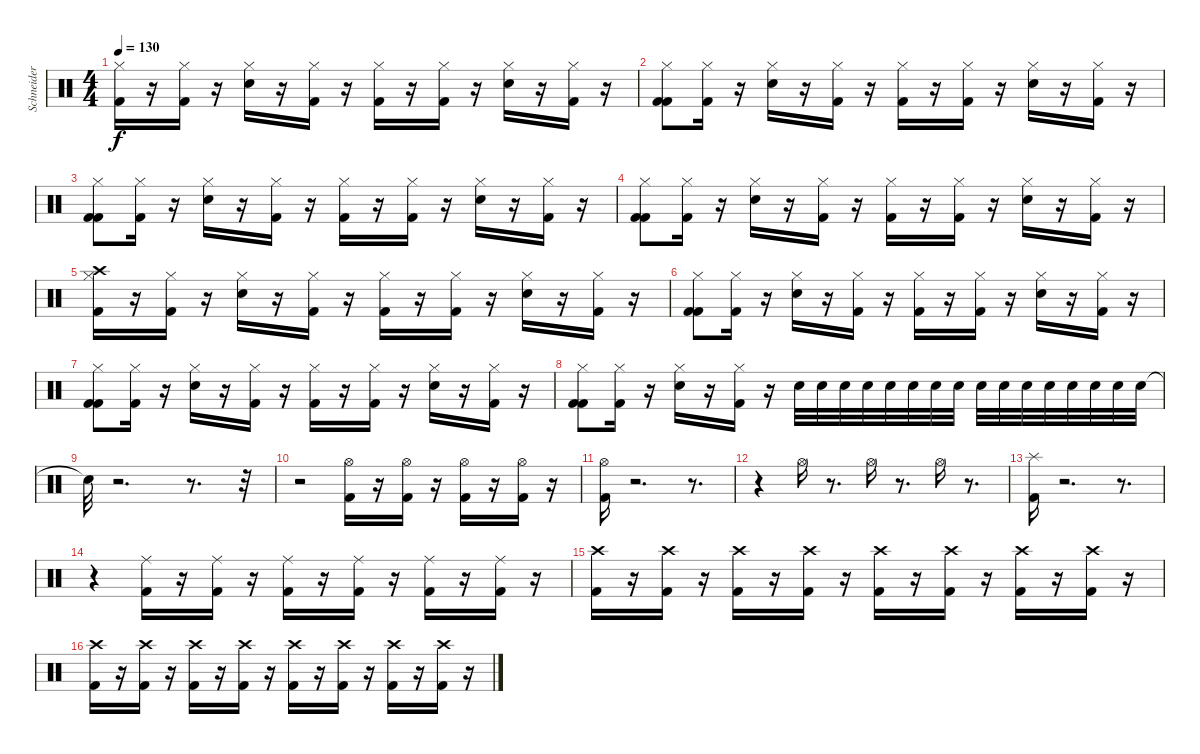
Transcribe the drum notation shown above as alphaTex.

\track ("Schneider" "Schneider") {instrument percussion}
\staff {score}
\articulation defaults
\ts (4 4)
\tempo 130
\clef neutral
\ks c
("Kick (hit) 2" "Hi-Hat (closed)").16{dy f} r.16 ("Kick (hit) 2" "Hi-Hat (closed)").16 r.16 ("Electric Snare (hit)" "Hi-Hat (closed)").16 r.16 ("Kick (hit) 2" "Hi-Hat (closed)").16 r.16 ("Kick (hit) 2" "Hi-Hat (closed)").16 r.16 ("Kick (hit) 2" "Hi-Hat (closed)").16 r.16 ("Electric Snare (hit)" "Hi-Hat (closed)").16 r.16 ("Hi-Hat (closed)" "Kick (hit) 2").16 r.16 |
("Kick (hit) 2" "Kick (hit) 2" "Hi-Hat (closed)").8 ("Kick (hit) 2" "Hi-Hat (closed)").16 r.16 ("Electric Snare (hit)" "Hi-Hat (closed)").16 r.16 ("Kick (hit) 2" "Hi-Hat (closed)").16 r.16 ("Kick (hit) 2" "Hi-Hat (closed)").16 r.16 ("Kick (hit) 2" "Hi-Hat (closed)").16 r.16 ("Electric Snare (hit)" "Hi-Hat (closed)").16 r.16 ("Hi-Hat (closed)" "Kick (hit) 2").16 r.16 |
("Kick (hit) 2" "Kick (hit) 2" "Hi-Hat (closed)").8 ("Kick (hit) 2" "Hi-Hat (closed)").16 r.16 ("Electric Snare (hit)" "Hi-Hat (closed)").16 r.16 ("Kick (hit) 2" "Hi-Hat (closed)").16 r.16 ("Kick (hit) 2" "Hi-Hat (closed)").16 r.16 ("Kick (hit) 2" "Hi-Hat (closed)").16 r.16 ("Electric Snare (hit)" "Hi-Hat (closed)").16 r.16 ("Hi-Hat (closed)" "Kick (hit) 2").16 r.16 |
("Kick (hit) 2" "Kick (hit) 2" "Hi-Hat (closed)").8 ("Kick (hit) 2" "Hi-Hat (closed)").16 r.16 ("Electric Snare (hit)" "Hi-Hat (closed)").16 r.16 ("Kick (hit) 2" "Hi-Hat (closed)").16 r.16 ("Kick (hit) 2" "Hi-Hat (closed)").16 r.16 ("Kick (hit) 2" "Hi-Hat (closed)").16 r.16 ("Electric Snare (hit)" "Hi-Hat (closed)").16 r.16 ("Hi-Hat (closed)" "Kick (hit) 2").16 r.16 |
("Kick (hit) 2" "Hi-Hat (closed)" "Crash high (hit)").16 r.16 ("Kick (hit) 2" "Hi-Hat (closed)").16 r.16 ("Electric Snare (hit)" "Hi-Hat (closed)").16 r.16 ("Kick (hit) 2" "Hi-Hat (closed)").16 r.16 ("Kick (hit) 2" "Hi-Hat (closed)").16 r.16 ("Kick (hit) 2" "Hi-Hat (closed)").16 r.16 ("Electric Snare (hit)" "Hi-Hat (closed)").16 r.16 ("Hi-Hat (closed)" "Kick (hit) 2").16 r.16 |
("Kick (hit) 2" "Kick (hit) 2" "Hi-Hat (closed)").8 ("Kick (hit) 2" "Hi-Hat (closed)").16 r.16 ("Electric Snare (hit)" "Hi-Hat (closed)").16 r.16 ("Kick (hit) 2" "Hi-Hat (closed)").16 r.16 ("Kick (hit) 2" "Hi-Hat (closed)").16 r.16 ("Kick (hit) 2" "Hi-Hat (closed)").16 r.16 ("Electric Snare (hit)" "Hi-Hat (closed)").16 r.16 ("Hi-Hat (closed)" "Kick (hit) 2").16 r.16 |
("Kick (hit) 2" "Kick (hit) 2" "Hi-Hat (closed)").8 ("Kick (hit) 2" "Hi-Hat (closed)").16 r.16 ("Electric Snare (hit)" "Hi-Hat (closed)").16 r.16 ("Kick (hit) 2" "Hi-Hat (closed)").16 r.16 ("Kick (hit) 2" "Hi-Hat (closed)").16 r.16 ("Kick (hit) 2" "Hi-Hat (closed)").16 r.16 ("Electric Snare (hit)" "Hi-Hat (closed)").16 r.16 ("Hi-Hat (closed)" "Kick (hit) 2").16 r.16 |
("Kick (hit) 2" "Kick (hit) 2" "Hi-Hat (closed)").8 ("Kick (hit) 2" "Hi-Hat (closed)").16 r.16 ("Electric Snare (hit)" "Hi-Hat (closed)").16 r.16 ("Kick (hit) 2" "Hi-Hat (closed)").16 r.16 "Electric Snare (hit)".32 "Electric Snare (hit)".32 "Electric Snare (hit)".32 "Electric Snare (hit)".32 "Electric Snare (hit)".32 "Electric Snare (hit)".32 "Electric Snare (hit)".32 "Electric Snare (hit)".32 "Electric Snare (hit)".32 "Electric Snare (hit)".32 "Electric Snare (hit)".32 "Electric Snare (hit)".32 "Electric Snare (hit)".32 "Electric Snare (hit)".32 "Electric Snare (hit)".32 "Electric Snare (hit)".32 |
"Snare (hit)"{t}.32 r.2{d} r.8{d} r.32 |
r.2 ("Kick (hit) 2" "Hi-Hat (open)").16 r.16 ("Kick (hit) 2" "Hi-Hat (open)").16 r.16 ("Kick (hit) 2" "Hi-Hat (open)").16 r.16 ("Kick (hit) 2" "Hi-Hat (open)").16 r.16 |
("Kick (hit) 2" "Hi-Hat (open)").16 r.2{d} r.8{d} |
r.4 "Hi-Hat (open)".16 r.8{d} "Hi-Hat (open)".16 r.8{d} "Hi-Hat (open)".16 r.8{d} |
("Kick (hit) 2" "Splash (hit)").16 r.2{d} r.8{d} |
r.4 ("Kick (hit) 2" "Ride (middle)").16 r.16 ("Kick (hit) 2" "Ride (middle)").16 r.16 ("Kick (hit) 2" "Ride (middle)").16 r.16 ("Kick (hit) 2" "Ride (middle)").16 r.16 ("Kick (hit) 2" "Ride (middle)").16 r.16 ("Kick (hit) 2" "Ride (middle)").16 r.16 |
("Kick (hit) 2" "Crash high (hit)").16 r.16 ("Kick (hit) 2" "Crash high (hit)").16 r.16 ("Kick (hit) 2" "Crash high (hit)").16 r.16 ("Kick (hit) 2" "Crash high (hit)").16 r.16 ("Kick (hit) 2" "Crash high (hit)").16 r.16 ("Kick (hit) 2" "Crash high (hit)").16 r.16 ("Kick (hit) 2" "Crash high (hit)").16 r.16 ("Kick (hit) 2" "Crash high (hit)").16 r.16 |
("Crash high (hit)" "Kick (hit) 2").16 r.16 ("Crash high (hit)" "Kick (hit) 2").16 r.16 ("Crash high (hit)" "Kick (hit) 2").16 r.16 ("Crash high (hit)" "Kick (hit) 2").16 r.16 ("Crash high (hit)" "Kick (hit) 2").16 r.16 ("Crash high (hit)" "Kick (hit) 2").16 r.16 ("Crash high (hit)" "Kick (hit) 2").16 r.16 ("Crash high (hit)" "Kick (hit) 2").16 r.16
